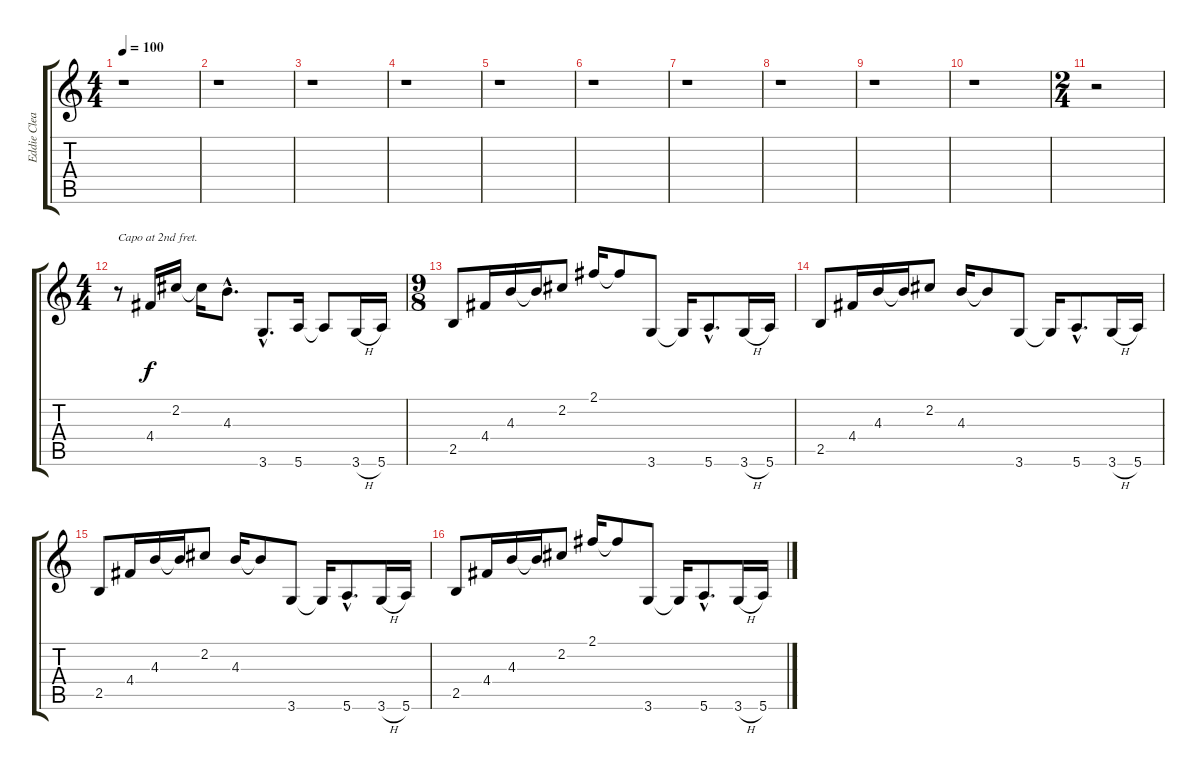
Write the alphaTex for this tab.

\track ("Eddie Clean" "Eddie Clea") {instrument electricguitarclean}
\staff {score tabs}
\tuning (E4 B3 G3 D3 A2 E2) {hide}
\ts (4 4)
\tempo 100
\clef g2
\ks c
r.1{dy f} |
r.1 |
r.1 |
r.1 |
r.1 |
r.1 |
r.1 |
r.1 |
r.1 |
r.1 |
\ts (2 4)
r.2 |
\ts (4 4)
r.8{txt "Capo at 2nd fret."} 4.4.16 2.2.16 2.2{t}.16 4.3{hac}.8{d} 3.6{hac}.8{d} 5.6.16 5.6{t}.8 3.6{h}.16 5.6.16 |
\ts (9 8)
2.5.8 4.4.16 4.3.16 4.3{t}.16 2.2.8 2.1.16 2.1{t}.8 3.6.8 3.6{t}.16 5.6{hac}.8{d} 3.6{h}.16 5.6.16 |
2.5.8 4.4.16 4.3.16 4.3{t}.16 2.2.8 4.3.16 4.3{t}.8 3.6.8 3.6{t}.16 5.6{hac}.8{d} 3.6{h}.16 5.6.16 |
2.5.8 4.4.16 4.3.16 4.3{t}.16 2.2.8 4.3.16 4.3{t}.8 3.6.8 3.6{t}.16 5.6{hac}.8{d} 3.6{h}.16 5.6.16 |
2.5.8 4.4.16 4.3.16 4.3{t}.16 2.2.8 2.1.16 2.1{t}.8 3.6.8 3.6{t}.16 5.6{hac}.8{d} 3.6{h}.16 5.6.16
